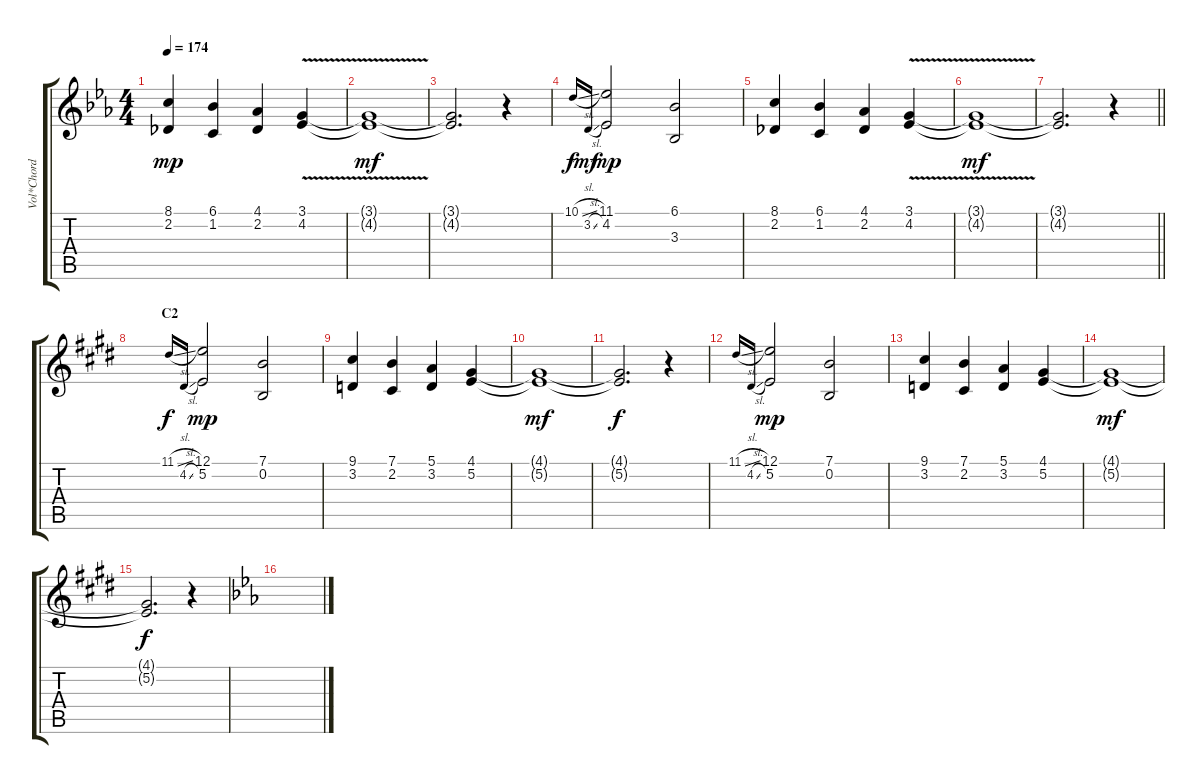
\track ("Vol*Chord" "Vol*Chord") {instrument flute}
\staff {score tabs}
\tuning (E4 B3 G3 D3 A2 E2) {hide}
\ts (4 4)
\tempo 174
\clef g2
\ks eb
(8.1 2.2).4{dy mp} (6.1 1.2).4 (4.1 2.2).4 (3.1{v} 4.2{v}).4 |
(3.1{t} 4.2{t}).1{dy mf} |
(3.1{t} 4.2{t}).2{d} r.4 |
10.1{sl}.16{gr onbeat dy f} 3.2{sl}.16{gr onbeat dy mf} (11.1 4.2).2{dy mp} (6.1 3.3).2 |
(8.1 2.2).4 (6.1 1.2).4 (4.1 2.2).4 (3.1{v} 4.2{v}).4 |
(3.1{t} 4.2{t}).1{dy mf} |
\barLineRight lightlight
(3.1{t} 4.2{t}).2{d} r.4 |
\section ("" "C2")
\ks e
11.1{sl}.16{gr onbeat dy f} 4.2{sl}.16{gr onbeat} (12.1 5.2).2{dy mp} (7.1 0.2).2 |
(9.1 3.2).4 (7.1 2.2).4 (5.1 3.2).4 (4.1 5.2).4 |
(4.1{t} 5.2{t}).1{dy mf} |
(4.1{t} 5.2{t}).2{d dy f} r.4 |
11.1{sl}.16{gr onbeat} 4.2{sl}.16{gr onbeat} (12.1 5.2).2{dy mp} (7.1 0.2).2 |
(9.1 3.2).4 (7.1 2.2).4 (5.1 3.2).4 (4.1 5.2).4 |
(4.1{t} 5.2{t}).1{dy mf} |
(4.1{t} 5.2{t}).2{d dy f} r.4 |
\ks eb
